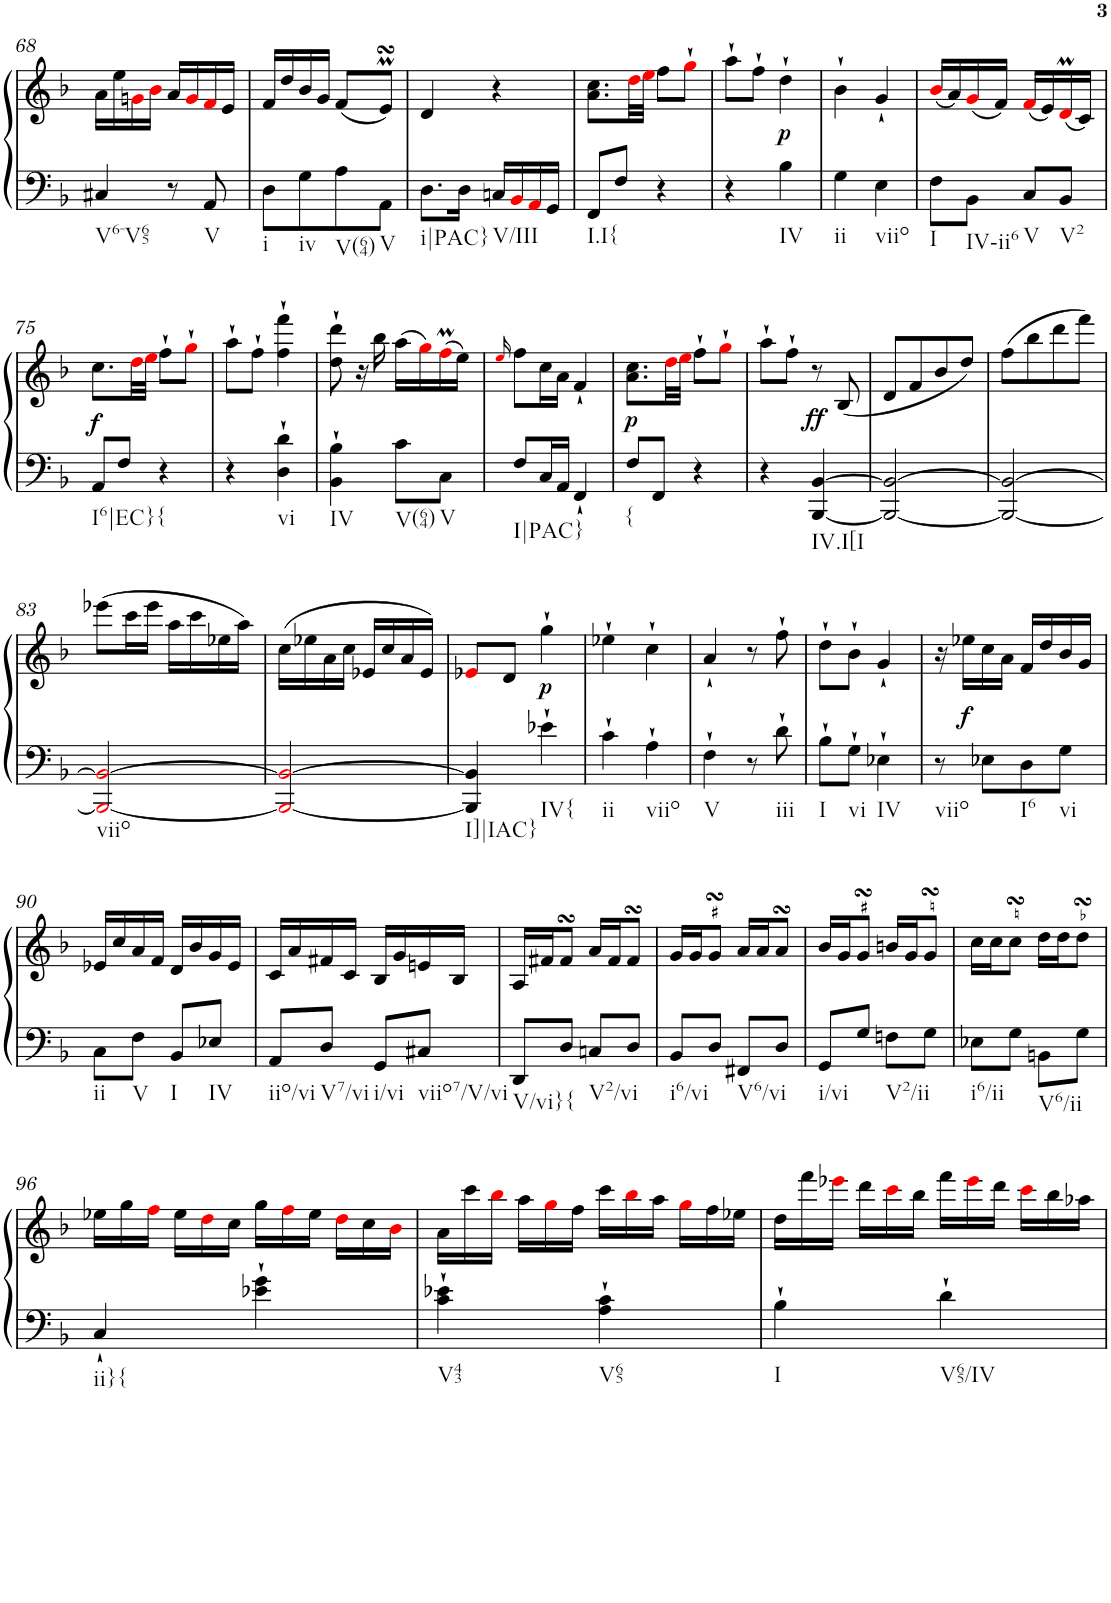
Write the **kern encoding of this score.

**kern	**kern	**dynam
*part1	*part1	*part1
*staff2	*staff1	*staff1/2
*I"Harpsichord	*	*
*I'Hch.	*	*
!!LO:PB:g=z
*clefF4	*clefG2	*
*k[b-]	*k[b-]	*
*F:	*F:	*
*M2/4	*M2/4	*
=68	=68	=68
!LO:TX:b:t=V6-V65	!	!
4C#X/	16a\LL	.
.	16ee\	.
.	16gni\	.
.	16b-i\JJ	.
8r	16a/LL	.
.	16gi/	.
!LO:TX:b:t=V	!	!
8AA/	16fi/	.
.	16e/JJ	.
=69	=69	=69
!LO:TX:b:t=i	!	!
8D\L	16f/LL	.
.	16dd/	.
!LO:TX:b:t=iv	!	!
8G\	16b-/	.
.	16g/JJ	.
!LO:TX:b:t=V(64)	!	!
8A\	(<8f/L	.
!LO:TX:b:t=V	!	!
8AA\J	8emsSsS/J)	.
=70	=70	=70
!LO:TX:b:t=i|PAC}	!	!
8.D\L	4d/	.
16D\Jk	.	.
!LO:TX:b:t=V/III	!	!
16Cn/LL	4r	.
16BB-i/	.	.
16AAi/	.	.
16GG/JJ	.	.
=71	=71	=71
!LO:TX:b:t=I.I{	!	!
8FF/L	8.a\ 8.cc\L	.
8F/J	.	.
.	32ddi\LL	.
.	32eei\JJJ	.
4r	8ff\L	.
.	8gg`i\J	.
=72	=72	=72
4r	8aa`\L	.
.	8ff`\J	.
!LO:TX:b:t=IV	!	!
!	!	!LO:DY:b
4B-\	4dd`\	p
=73	=73	=73
!LO:TX:b:t=ii	!	!
4G\	4b-`\	.
!LO:TX:b:t=viio	!	!
4E\	4g`/	.
=74	=74	=74
!LO:TX:b:t=I	!	!
8F\L	(<16b-i/LL	.
.	16a/)	.
!LO:TX:b:t=IV-ii6	!	!
8BB-\J	(<16gi/	.
.	16f/JJ)	.
!LO:TX:b:t=V	!	!
8C/L	(<16fi/LL	.
.	16e/)	.
!LO:TX:b:t=V2	!	!
8BB-/J	(<16dMi/	.
.	16c/JJ)	.
!!LO:LB:g=z
=75	=75	=75
!LO:TX:b:t=I6|EC}{	!	!
!	!	!LO:DY:b
8AA/L	8.cc\L	f
8F/J	.	.
.	32ddi\LL	.
.	32eei\JJJ	.
4r	8ff`\L	.
.	8gg`i\J	.
=76	=76	=76
4r	8aa`\L	.
.	8ff`\J	.
!LO:TX:b:t=vi	!	!
4D\` 4d\`	4ff\` 4fff\`	.
=77	=77	=77
!LO:TX:b:t=IV	!	!
4BB-\` 4B-\`	8dd\` 8ddd\`	.
.	16r	.
.	16bb-\	.
!LO:TX:b:t=V(64)	!	!
8c\L	(>16aa\LL	.
.	16ggi\)	.
!LO:TX:b:t=V	!	!
8C\J	(>16ffMi\	.
.	16ee\JJ)	.
=78	=78	=78
.	16qeei/	.
!LO:TX:b:t=I|PAC}	!	!
8F/L	8ff\L	.
16C/L	16cc\L	.
16AA/JJ	16a\JJ	.
4FF`/	4f`/	.
=79	=79	=79
!LO:TX:b:t={	!	!
!	!	!LO:DY:b
8F/L	8.a\ 8.cc\L	p
8FF/J	.	.
.	32ddi\LL	.
.	32eei\JJJ	.
4r	8ff`\L	.
.	8gg`i\J	.
=80	=80	=80
4r	8aa`\L	.
.	8ff`\J	.
!LO:TX:b:t=IV.I[I	!	!
!	!	!LO:DY:b
[4BBB-/ [4BB-/	8r	ff
.	(<8B-/	.
=81	=81	=81
2BBB-/_ 2BB-/_	8d/L	.
.	8f/	.
.	8b-/	.
.	8dd/J)	.
=82	=82	=82
2BBB-/_ 2BB-/_	(>8ff\L	.
.	8bb-\	.
.	8ddd\	.
.	8fff\J)	.
!!LO:LB:g=z
=83	=83	=83
!LO:TX:b:t=viio	!	!
2BBB-i/_ 2BB-i/_	(>8eee-X\L	.
.	16ccc\L	.
.	16eee-\JJ	.
.	16aa\LL	.
.	16ccc\	.
.	16ee-X\	.
.	16aa\JJ)	.
=84	=84	=84
2BBB-i/_ 2BB-i/_	(>16cc\LL	.
.	16ee-X\	.
.	16a\	.
.	16cc\JJ	.
.	16e-X/LL	.
.	16cc/	.
.	16a/	.
.	16e-/JJ)	.
=85	=85	=85
!LO:TX:b:t=I]|IAC}	!	!
4BBB-/] 4BB-/]	8e-Xi/L	.
.	8d/J	.
!LO:TX:b:t=IV{	!	!
!	!	!LO:DY:b
4e-X`\	4gg`\	p
=86	=86	=86
!LO:TX:b:t=ii	!	!
4c`\	4ee-X`\	.
!LO:TX:b:t=viio	!	!
4A`\	4cc`\	.
=87	=87	=87
!LO:TX:b:t=V	!	!
4F`\	4a`/	.
8r	8r	.
!LO:TX:b:t=iii	!	!
8d`\	8ff`\	.
=88	=88	=88
!LO:TX:b:t=I	!	!
8B-`\L	8dd`\L	.
!LO:TX:b:t=vi	!	!
8G`\J	8b-`\J	.
!LO:TX:b:t=IV	!	!
4E-X`\	4g`/	.
=89	=89	=89
!LO:TX:b:t=viio	!	!
8r	16r	.
!	!	!LO:DY:b
.	16ee-X\LL	f
8E-X\L	16cc\	.
.	16a\JJ	.
!LO:TX:b:t=I6	!	!
8D\	16f/LL	.
.	16dd/	.
!LO:TX:b:t=vi	!	!
8G\J	16b-/	.
.	16g/JJ	.
!!LO:LB:g=z
=90	=90	=90
!LO:TX:b:t=ii	!	!
8C\L	16e-X/LL	.
.	16cc/	.
!LO:TX:b:t=V	!	!
8F\J	16a/	.
.	16f/JJ	.
!LO:TX:b:t=I	!	!
8BB-/L	16d/LL	.
.	16b-/	.
!LO:TX:b:t=IV	!	!
8E-X/J	16g/	.
.	16e-/JJ	.
=91	=91	=91
!LO:TX:b:t=iio/vi	!	!
8AA/L	16c/LL	.
.	16a/	.
!LO:TX:b:t=V7/vi	!	!
8D/J	16f#X/	.
.	16c/JJ	.
!LO:TX:b:t=i/vi	!	!
8GG/L	16B-/LL	.
.	16g/	.
!LO:TX:b:t=viio7/V/vi	!	!
8C#X/J	16en/	.
.	16B-/JJ	.
=92	=92	=92
!LO:TX:b:t=V/vi}{	!	!
8DD/L	16A/LL	.
.	16f#X/J	.
8D/J	8f#sSsS/J	.
!LO:TX:b:t=V2/vi	!	!
8Cn/L	16a/LL	.
.	16f#/J	.
8D/J	8f#sSsS/J	.
=93	=93	=93
!LO:TX:b:t=i6/vi	!	!
8BB-/L	16g/LL	.
.	16g/J	.
8D/J	8gsSSS/J	.
!LO:TX:b:t=V6/vi	!	!
8FF#X/L	16a/LL	.
.	16a/J	.
8D/J	8asSsS/J	.
=94	=94	=94
!LO:TX:b:t=i/vi	!	!
8GG/L	16b-/LL	.
.	16g/J	.
8G/J	8gsSSS/J	.
!LO:TX:b:t=V2/ii	!	!
8Fn\L	16bn/LL	.
.	16g/J	.
8G\J	8gsSSS/J	.
=95	=95	=95
!LO:TX:b:t=i6/ii	!	!
8E-X\L	16cc\LL	.
.	16cc\J	.
8G\J	8ccsSSS\J	.
!LO:TX:b:t=V6/ii	!	!
8BBn\L	16dd\LL	.
.	16dd\J	.
8G\J	8ddsSSS\J	.
!!LO:LB:g=z
=96	=96	=96
*	*Xtuplet	*
!LO:TX:b:t=ii}{	!	!
4C`/	24ee-X\LL	.
.	24gg\	.
.	24ffi\JJ	.
.	24ee-\LL	.
.	24ddi\	.
.	24cc\JJ	.
4e-X\` 4g\`	24gg\LL	.
.	24ffi\	.
.	24ee-\JJ	.
.	24ddi\LL	.
.	24cc\	.
.	24b-i\JJ	.
=97	=97	=97
!LO:TX:b:t=V43	!	!
4c\` 4e-X\`	24a\LL	.
.	24ccc\	.
.	24bb-i\JJ	.
.	24aa\LL	.
.	24ggi\	.
.	24ff\JJ	.
!LO:TX:b:t=V65	!	!
4A\` 4c\`	24ccc\LL	.
.	24bb-i\	.
.	24aa\JJ	.
.	24ggi\LL	.
.	24ff\	.
.	24ee-X\JJ	.
=98	=98	=98
!LO:TX:b:t=I	!	!
4B-`\	24dd\LL	.
.	24fff\	.
.	24eee-Xi\JJ	.
.	24ddd\LL	.
.	24ccci\	.
.	24bb-\JJ	.
!LO:TX:b:t=V65/IV	!	!
4d`\	24fff\LL	.
.	24eee-i\	.
.	24ddd\JJ	.
.	24ccci\LL	.
.	24bb-\	.
.	24aa-X\JJ	.
=	=	=
*-	*-	*-
